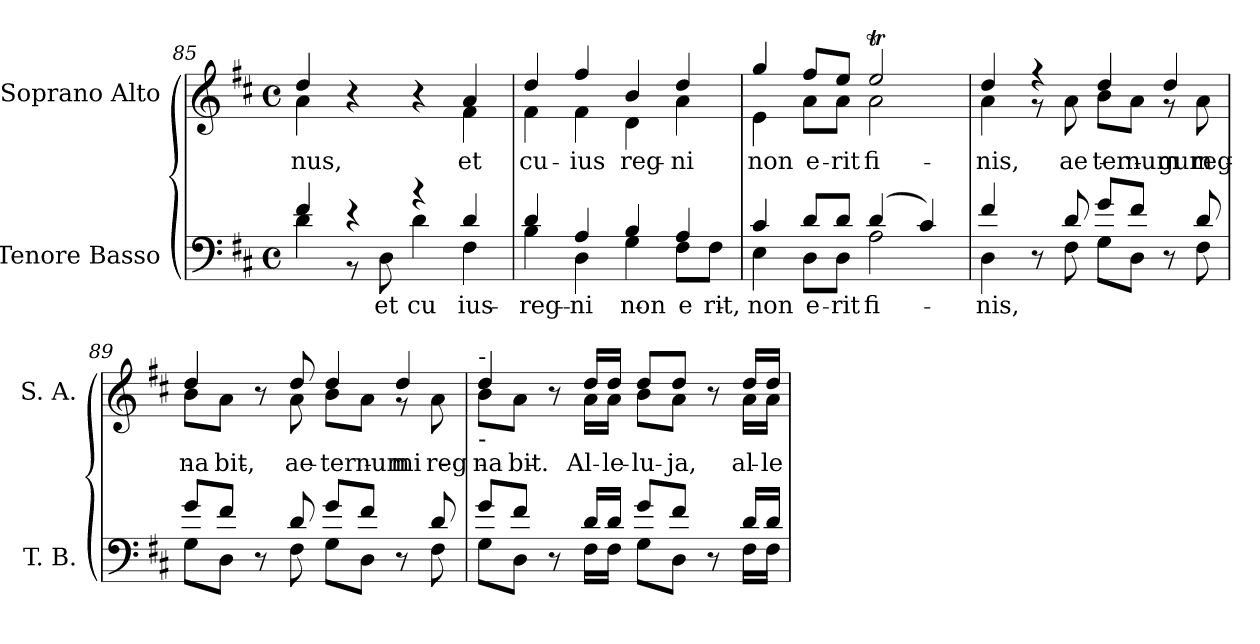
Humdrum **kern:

**kern	**text	**kern	**text
*part2	*part2	*part1	*part1
*staff2	*staff2	*staff1	*staff1
*I"Tenore Basso	*	*I"Soprano Alto	*
*I'T. B.	*	*I'S. A.	*
*clefF4	*	*clefG2	*
*k[f#c#]	*	*k[f#c#]	*
*D:	*	*D:	*
*M4/4	*	*M4/4	*
*met(c)	*	*met(c)	*
=85	=85	=85	=85
*^	*	*	*
!	!	!	!	!LO:LY:b:color=#000000
*	*	*	*^	*
4f#i/	4di\	.	4ddi/	4ai\	-nus,
4r	8r	.	4r	4ryy	.
!	!	!LO:LY:b:color=#000000	!	!	!
.	8Di\	-et	.	.	.
!	!	!LO:LY:b:color=#000000	!	!	!
4r	4di\	cu-	4r	4ryy	.
!	!	!LO:LY:b:color=#000000	!	!	!
!	!	!	!	!	!LO:LY:b:color=#000000
4di/	4F#i\	-ius	4ai/	4f#i\	et
!!LO:LB:g=z	!!
=86	=86	=86	=86	=86	=86
!	!	!LO:LY:b:color=#000000	!	!	!
!	!	!	!	!	!LO:LY:b:color=#000000
4di/	4Bi\	reg-	4ddi/	4f#i\	cu-
!	!	!LO:LY:b:color=#000000	!	!	!
!	!	!	!	!	!LO:LY:b:color=#000000
4Ai/	4Di\	-ni	4ff#i/	4f#i\	-ius
!	!	!LO:LY:b:color=#000000	!	!	!
!	!	!	!	!	!LO:LY:b:color=#000000
4Bi/	4Gi\	non	4bi/	4di\	reg-
!	!	!LO:LY:b:color=#000000	!	!	!
!	!	!	!	!	!LO:LY:b:color=#000000
4Ai/	8F#i\L	e-	4ddi/	4ai\	-ni
!	!	!LO:LY:b:color=#000000	!	!	!
.	8F#i\J	-rit,	.	.	.
=87	=87	=87	=87	=87	=87
!	!	!LO:LY:b:color=#000000	!	!	!
!	!	!	!	!	!LO:LY:b:color=#000000
4c#i/	4Ei\	non	4ggi/	4ei\	non
!	!	!LO:LY:b:color=#000000	!	!	!
!	!	!	!	!	!LO:LY:b:color=#000000
8di/L	8Di\L	e-	8ff#i/L	8ai\L	e-
!	!	!LO:LY:b:color=#000000	!	!	!
!	!	!	!	!	!LO:LY:b:color=#000000
8di/J	8Di\J	-rit	8eei/J	8ai\J	-rit
!	!	!LO:LY:b:color=#000000	!	!	!
!	!	!	!	!	!LO:LY:b:color=#000000
(4di/	2Ai\	fi-	2eeTi/	2ai\	fi-
4c#i/)	.	.	.	.	.
=88	=88	=88	=88	=88	=88
!	!	!LO:LY:b:color=#000000	!	!	!
!	!	!	!	!	!LO:LY:b:color=#000000
4f#i/	4Di\	-nis,	4ddi/	4ai\	-nis,
8r	8ryy	.	4r	8r	.
!	!	!	!	!	!LO:LY:b:color=#000000
8di/	8F#i\	.	.	8ai\	ae-
!	!	!	!	!	!LO:LY:a:color=#000000
!	!	!	!	!	!LO:LY:b:color=#000000
8gi/L	8Gi\L	.	4ddi/	8bi\L	-ter-
!	!	!	!	!	!LO:LY:b:color=#000000
8f#i/J	8Di\J	.	.	8ai\J	-num
!	!	!	!	!	!LO:LY:a:color=#000000
8r	8ryy	.	4ddi/	8r	-gum
!	!	!	!	!	!LO:LY:b:color=#000000
8di/	8F#i\	.	.	8ai\	reg-
=89	=89	=89	=89	=89	=89
!	!	!	!	!	!LO:LY:a:color=#000000
!	!	!	!	!	!LO:LY:b:color=#000000
8gi/L	8Gi\L	.	4ddi/	8bi\L	-na-
!	!	!	!	!	!LO:LY:b:color=#000000
8f#i/J	8Di\J	.	.	8ai\J	-bit,
8r	8ryy	.	8r	8ryy	.
!	!	!	!	!	!LO:LY:a:color=#000000
!	!	!	!	!	!LO:LY:b:color=#000000
8di/	8F#i\	.	8ddi/	8ai\	ae-
!	!	!	!	!	!LO:LY:a:color=#000000
!	!	!	!	!	!LO:LY:b:color=#000000
8gi/L	8Gi\L	.	4ddi/	8bi\L	-ter-
!	!	!	!	!	!LO:LY:b:color=#000000
8f#i/J	8Di\J	.	.	8ai\J	-num
!	!	!	!	!	!LO:LY:a:color=#000000
8r	8ryy	.	4ddi/	8r	-mi-
!	!	!	!	!	!LO:LY:b:color=#000000
8di/	8F#i\	.	.	8ai\	reg-
!!LO:LB:g=z	!!
=90	=90	=90	=90	=90	=90
!	!	!	!	!	!LO:LY:a:color=#000000
!	!	!	!LO:TX:a:t=-	!	!
!	!	!	!LO:TX:b:t=-	!	!
!	!	!	!	!	!LO:LY:b:color=#000000
8gi/L	8Gi\L	.	4ddi/	8bi\L	-na-
!	!	!	!	!	!LO:LY:b:color=#000000
8f#i/J	8Di\J	.	.	8ai\J	-bit.
8r	8ryy	.	8r	8ryy	.
!	!	!	!	!	!LO:LY:b:color=#000000
16di/LL	16F#i\LL	.	16ddi/LL	16ai\LL	Al-
!	!	!	!	!	!LO:LY:b:color=#000000
16di/JJ	16F#i\JJ	.	16ddi/JJ	16ai\JJ	-le-
!	!	!	!	!	!LO:LY:b:color=#000000
8gi/L	8Gi\L	.	8ddi/L	8bi\L	-lu-
!	!	!	!	!	!LO:LY:b:color=#000000
8f#i/J	8Di\J	.	8ddi/J	8ai\J	-ja,
8r	8ryy	.	8r	8ryy	.
!	!	!	!	!	!LO:LY:b:color=#000000
16di/LL	16F#i\LL	.	16ddi/LL	16ai\LL	al-
!	!	!	!	!	!LO:LY:b:color=#000000
16di/JJ	16F#i\JJ	.	16ddi/JJ	16ai\JJ	-le-
*v	*v	*	*	*	*
*	*	*v	*v	*
=	=	=	=
*-	*-	*-	*-
